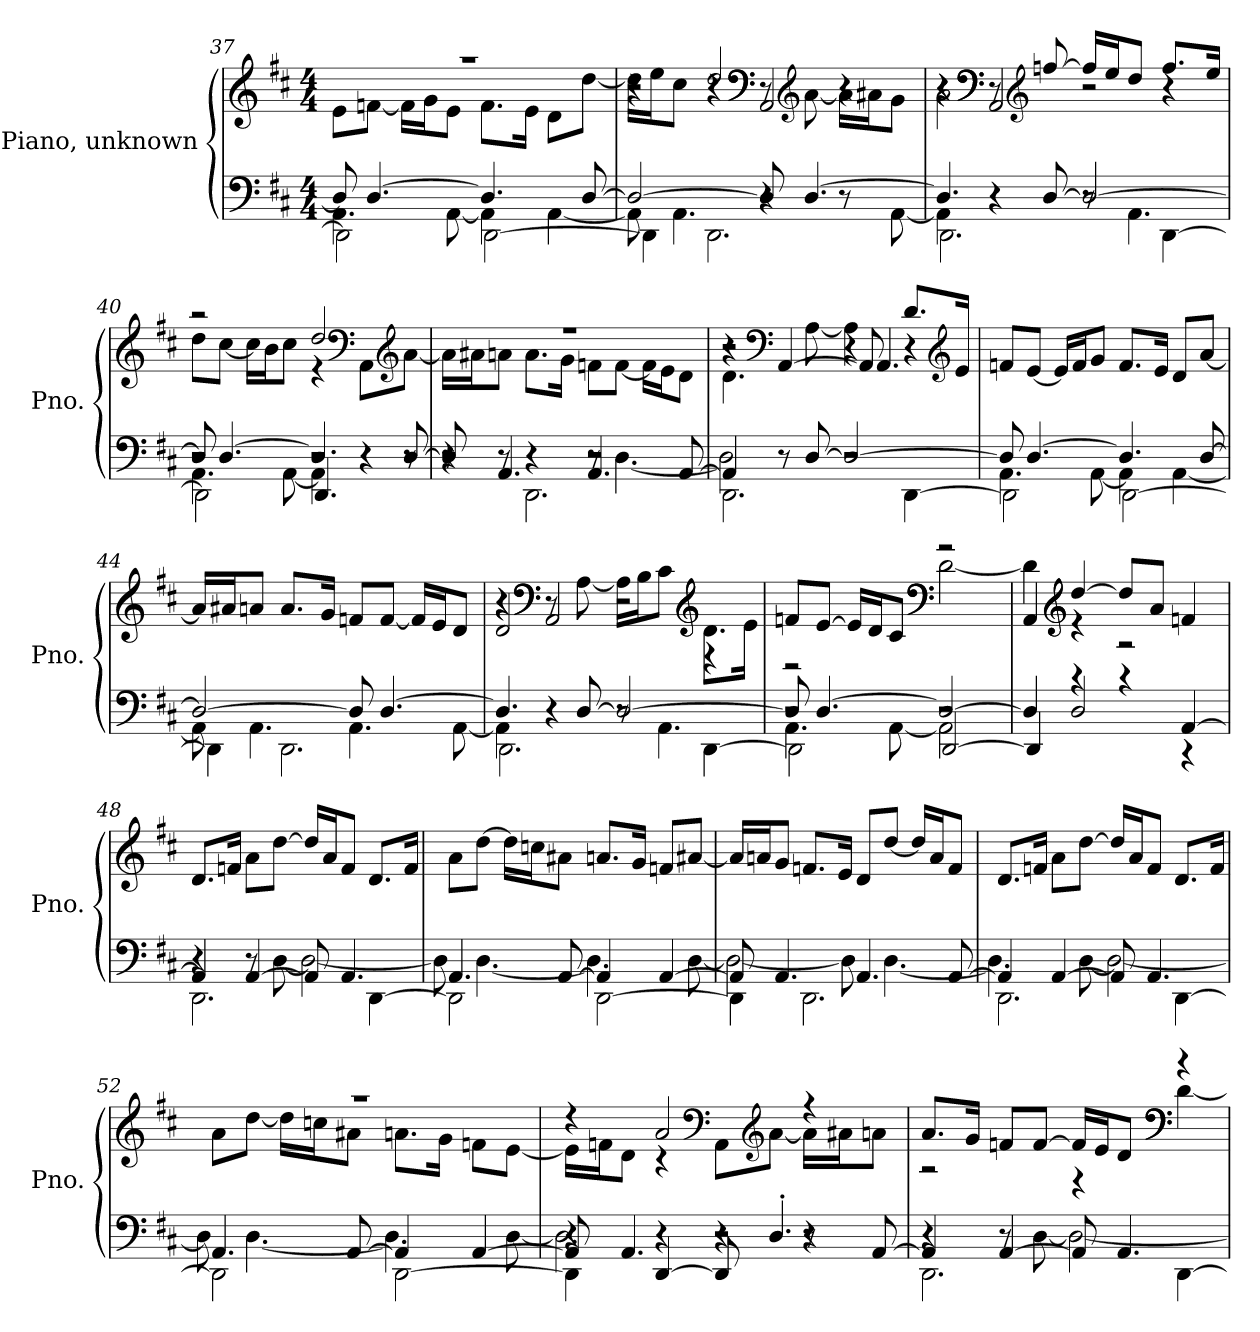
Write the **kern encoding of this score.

**kern	**kern
*part1	*part1
*staff2	*staff1
*I"Piano, unknown	*
*I'Pno.	*
*clefF4	*clefG2
*k[f#c#]	*k[f#c#]
*M4/4	*M4/4
=37	=37
*^	*^
*	*^	*	*
8D/]	4.AA\	2DD\]	1r	8e\L
[4.D/	.	.	.	[8fn\J
.	.	.	.	16f\LL]
.	.	.	.	16g\J
.	[8AA\	.	.	8e\J
4.D/]	4AA\]	[2DD\	.	8.f\L
.	.	.	.	16e\Jk
.	[4AA\	.	.	8d\L
[8D/	.	.	.	[8dd\J
=38	=38	=38	=38	=38
*	*	*	*	*^
2D/_	8AA\]	4DD\]	4r	16dd\LL]	2r
.	.	.	.	16ee\J	.
.	4.AA\	.	.	8cc#\J	.
.	.	2.DD\	2dd/	4r	.
*	*	*	*clefF4	*	*
8D/]	4r	.	.	8r	2AA/
*	*	*	*clefG2	*	*
[4.D/	.	.	.	[8a\	.
.	8r	.	4r	16a\LL]	.
.	.	.	.	16a#X\J	.
.	[8AA\	.	.	8g\J	.
!!LO:LB:g=z	!!	!!
=39	=39	=39	=39	=39	=39
4.D/]	4AA\]	2.DD\	4r	2a\	4r
*	*	*	*clefF4	*	*
.	4r	.	8r	.	2AA/
*	*	*	*clefG2	*	*
[8D/	.	.	[8ffn/	.	.
2D/_	8r	.	16ff/LL]	2r	.
.	.	.	16ee/J	.	.
.	4.AA\	.	8dd/J	.	.
.	.	[4DD\	8.ff/L	.	4r
.	.	.	16ee/Jk	.	.
*	*	*	*	*v	*v
=40	=40	=40	=40	=40
*	*	*^	*	*
8D/]	4.AA\	2r	2DD\]	2r	8dd\L
[4.D/	.	.	.	.	[8cc#\J
.	.	.	.	.	16cc#\LL]
.	.	.	.	.	16b\J
.	[8AA\	.	.	.	8cc#\J
4.D/]	4AA\]	4.DD/	2r	2dd/	4r
*	*	*	*	*clefF4	*
.	4r	.	.	.	8AA\L
*	*	*	*	*clefG2	*
8r	.	[8D/	.	.	[8a\J
=41	=41	=41	=41	=41	=41
8r	2r	8D/]	4r	1r	16a\LL]
.	.	.	.	.	16a#X\J
4.AA/	.	8r	.	.	8an\J
.	.	4r	2.DD\	.	8.a\L
.	.	.	.	.	16g\Jk
4.AA/	8r	2r	.	.	8fn\L
.	[4.D\	.	.	.	[8f\J
.	.	.	.	.	16f\LL]
.	.	.	.	.	16e\J
[8AA/	.	.	.	.	8d\J
*	*	*v	*v	*	*
!!LO:LB:g=z
=42	=42	=42	=42	=42
*	*	*	*	*^
4AA/]	2D\]	2.DD\	2r	4.d\	4r
*	*	*	*clefF4	*	*
8r	.	.	.	.	[4AA/
[8D/	.	.	.	[8A\	.
2D/_	2r	.	4r	4A\]	8AA/]
.	.	.	.	.	4.AA/
.	.	[4DD\	8.d/L	4r	.
*	*	*	*clefG2	*	*
.	.	.	16e/Jk	.	.
*	*	*	*v	*v	*v
=43	=43	=43	=43
8D/]	4.AA\	2DD\]	8fn/L
[4.D/	.	.	[8e/J
.	.	.	16e/LL]
.	.	.	16f/J
.	[8AA\	.	8g/J
4.D/]	4AA\]	[2DD\	8.f/L
.	.	.	16e/Jk
.	[4AA\	.	8d/L
[8D/	.	.	[8a/J
=44	=44	=44	=44
2D/_	8AA\]	4DD\]	16a/LL]
.	.	.	16a#X/J
.	4.AA\	.	8an/J
.	.	2.DD\	8.a/L
.	.	.	16g/Jk
8D/]	4.AA\	.	8fn/L
[4.D/	.	.	[8f/J
.	.	.	16f/LL]
.	.	.	16e/J
.	[8AA\	.	8d/J
!!LO:LB:g=z
=45	=45	=45	=45
*	*	*	*^
*	*	*	*	*^
4.D/]	4AA\]	2.DD\	2d/	4r	4r
*	*	*	*clefF4	*	*
.	4r	.	.	8r	2AA/
[8D/	.	.	.	[8A\	.
2D/_	8r	.	2r	16A\LL]	.
.	.	.	.	16B\J	.
.	4.AA\	.	.	8c#\J	.
*	*	*	*clefG2	*	*
.	.	[4DD\	.	8.d\L	4r
.	.	.	.	16e\Jk	.
*	*	*	*	*v	*v
=46	=46	=46	=46	=46
*	*	*^	*	*
8D/]	4.AA\	2r	2DD\]	8fn/L	2r
[4.D/	.	.	.	[8e/J	.
.	.	.	.	16e/LL]	.
.	.	.	.	16d/J	.
.	[8AA\	.	.	8c#/J	.
*	*	*	*	*clefF4	*
2D/_	2AA\]	[2DD/	2r	2r	[2d\
*	*v	*v	*v	*	*
=47	=47	=47	=47
4D/]	4DD/]	4AA/	4d\]
*	*	*clefG2	*
4r	2D/	[4dd/	4r
4r	.	8dd/L]	2r
.	.	8a/J	.
[4AA/	4r	4fn/	.
*	*	*v	*v
=48	=48	=48
*	*^	*
4AA/]	4r	2.DD\	8.d/L
.	.	.	16fn/Jk
[4AA/	8r	.	8a\L
.	[8D\	.	[8dd\J
8AA/]	2D\_	.	16dd/LL]
.	.	.	16a/J
4.AA/	.	.	8f/J
.	.	[4DD\	8.d/L
.	.	.	16f/Jk
!!LO:PB:g=z
=49	=49	=49	=49
4.AA/	8D\]	2DD\]	8a\L
.	[4.D\	.	[8dd\J
.	.	.	16dd\LL]
.	.	.	16ccn\J
[8AA/	.	.	8a#X\J
4AA/]	4.D\]	[2DD\	8.an/L
.	.	.	16g/Jk
[4AA/	.	.	8fn/L
.	[8D\	.	[8a#X/J
=50	=50	=50	=50
8AA/]	2D\_	4DD\]	16a#/LL]
.	.	.	16an/J
4.AA/	.	.	8g/J
.	.	2.DD\	8.fn/L
.	.	.	16e/Jk
4.AA/	8D\]	.	8d/L
.	[4.D\	.	[8dd/J
.	.	.	16dd/LL]
.	.	.	16a/J
[8AA/	.	.	8f/J
=51	=51	=51	=51
4AA/]	4.D\]	2.DD\	8.d/L
.	.	.	16fn/Jk
[4AA/	.	.	8a\L
.	[8D\	.	[8dd\J
8AA/]	2D\_	.	16dd/LL]
.	.	.	16a/J
4.AA/	.	.	8f/J
.	.	[4DD\	8.d/L
.	.	.	16f/Jk
!!LO:LB:g=z
=52	=52	=52	=52
*	*	*	*^
4.AA/	8D\]	2DD\]	1r	8a\L
.	[4.D\	.	.	[8dd\J
.	.	.	.	16dd\LL]
.	.	.	.	16ccn\J
[8AA/	.	.	.	8a#X\J
4AA/]	4.D\]	[2DD\	.	8.an\L
.	.	.	.	16g\Jk
[4AA/	.	.	.	8fn\L
.	[8D\	.	.	[8e\J
=53	=53	=53	=53	=53
*	*	*^	*	*
8AA/]	2.D\]	4r	4DD\]	4r	16e\LL]
.	.	.	.	.	16fn\J
4.AA/	.	.	.	.	8d\J
.	.	[4DD/	4r	2a/	4r
*	*	*	*	*clefF4	*
4r	.	8DD/]	2r	.	8AA\L
*	*	*	*	*clefG2	*
.	.	4.D'/	.	.	[8a\J
8r	4r	.	.	4r	16a\LL]
.	.	.	.	.	16a#X\J
[8AA/	.	.	.	.	8an\J
*	*	*v	*v	*	*
=54	=54	=54	=54	=54
4AA/]	4r	2.DD\	8.a/L	2r
.	.	.	16g/Jk	.
[4AA/	8r	.	8fn/L	.
.	[8D\	.	[8f/J	.
8AA/]	2D\_	.	16f/LL]	4r
.	.	.	16e/J	.
4.AA/	.	.	8d/J	.
*	*	*	*clefF4	*
.	.	[4DD\	4r	[4d\
*v	*v	*v	*	*
*	*v	*v
=	=
*-	*-
